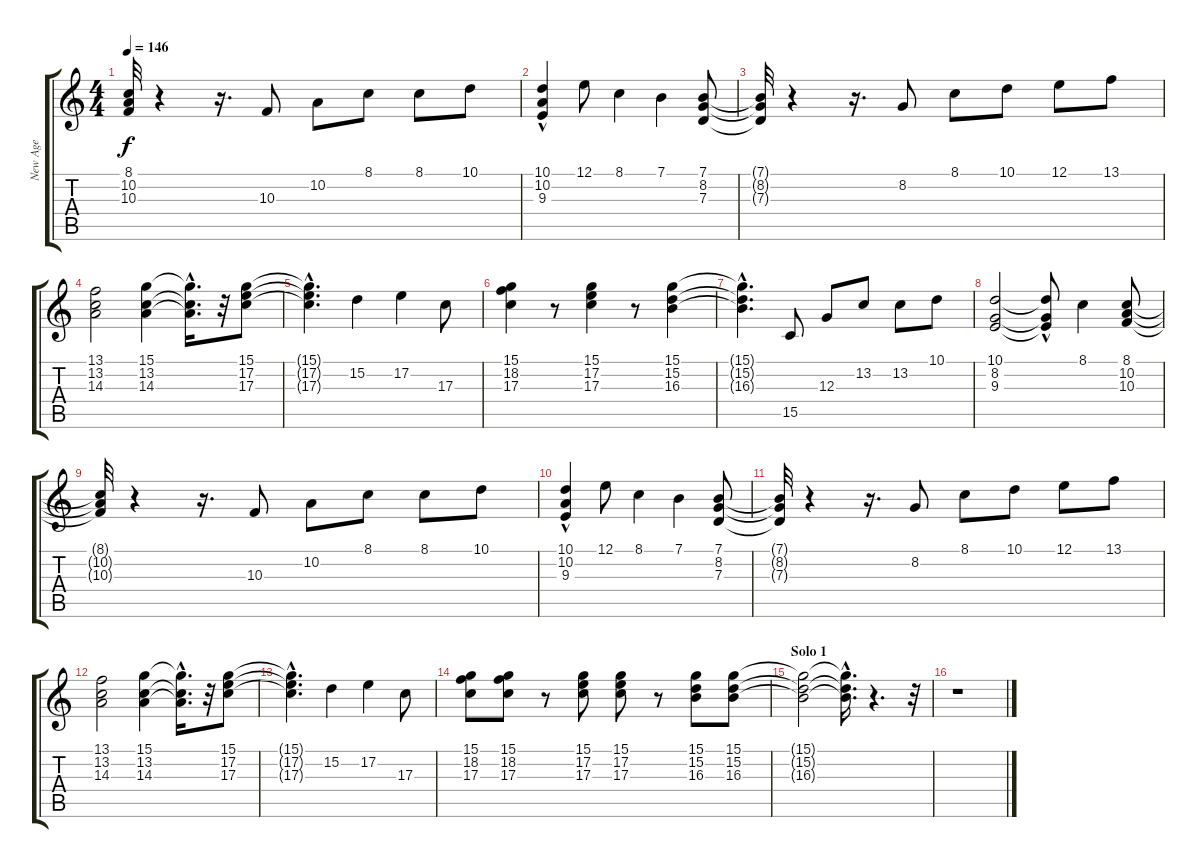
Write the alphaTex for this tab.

\track ("New Age" "New Age") {instrument synthstrings1}
\staff {score tabs}
\tuning (E4 B3 G3 D3 A2 E2) {hide}
\ts (4 4)
\tempo 146
\clef g2
\ks c
(8.1{t} 10.2{t} 10.3{t}).32{dy f} r.4 r.16{d} 10.3.8 10.2.8 8.1.8 8.1.8 10.1.8 |
(10.1 10.2{hac} 9.3{hac}).4 12.1.8 8.1.4 7.1.4 (7.1 8.2 7.3).8 |
(7.1{t} 8.2{t} 7.3{t}).32 r.4 r.16{d} 8.2.8 8.1.8 10.1.8 12.1.8 13.1.8 |
(13.1 13.2 14.3).2 (15.1 13.2 14.3).4 (15.1{hac t} 13.2{hac t} 14.3{hac t}).16{d} r.32 (15.1 17.2 17.3).8 |
(15.1{hac t} 17.2{hac t} 17.3{hac t}).4{d} 15.2.4 17.2.4 17.3.8 |
(15.1 18.2 17.3).4 r.8 (15.1 17.2 17.3).4 r.8 (15.1 15.2 16.3).4 |
(15.1{hac t} 15.2{hac t} 16.3{hac t}).4{d} 15.5.8 12.3.8 13.2.8 13.2.8 10.1.8 |
(10.1 8.2 9.3).2 (10.1{t} 8.2{hac t} 9.3{hac t}).8 8.1.4 (8.1 10.2 10.3).8 |
(8.1{t} 10.2{t} 10.3{t}).32 r.4 r.16{d} 10.3.8 10.2.8 8.1.8 8.1.8 10.1.8 |
(10.1 10.2{hac} 9.3{hac}).4 12.1.8 8.1.4 7.1.4 (7.1 8.2 7.3).8 |
(7.1{t} 8.2{t} 7.3{t}).32 r.4 r.16{d} 8.2.8 8.1.8 10.1.8 12.1.8 13.1.8 |
(13.1 13.2 14.3).2 (15.1 13.2 14.3).4 (15.1{hac t} 13.2{hac t} 14.3{hac t}).16{d} r.32 (15.1 17.2 17.3).8 |
(15.1{hac t} 17.2{hac t} 17.3{hac t}).4{d} 15.2.4 17.2.4 17.3.8 |
(15.1 18.2 17.3).8 (15.1 18.2 17.3).8 r.8 (15.1 17.2 17.3).8 (15.1 17.2 17.3).8 r.8 (15.1 15.2 16.3).8 (15.1 15.2 16.3).8 |
\section ("" "Solo 1")
(15.1{t} 15.2{t} 16.3{t}).2 (15.1{hac t} 15.2{hac t} 16.3{hac t}).16{d} r.4{d} r.32 |
r.1
